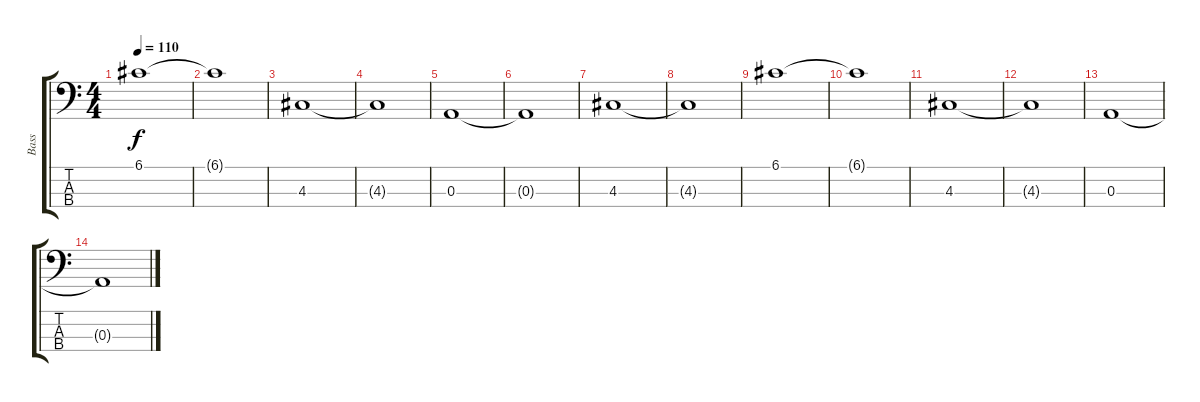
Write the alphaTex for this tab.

\track ("Bass" "Bass") {instrument electricbassfinger}
\staff {score tabs}
\tuning (G2 D2 A1 E1) {hide}
\ts (4 4)
\tempo 110
\clef f4
\ks c
6.1.1{dy f} |
6.1{t}.1 |
4.3.1 |
4.3{t}.1 |
0.3.1 |
0.3{t}.1 |
4.3.1 |
4.3{t}.1 |
6.1.1 |
6.1{t}.1 |
4.3.1 |
4.3{t}.1 |
0.3.1 |
0.3{t}.1
